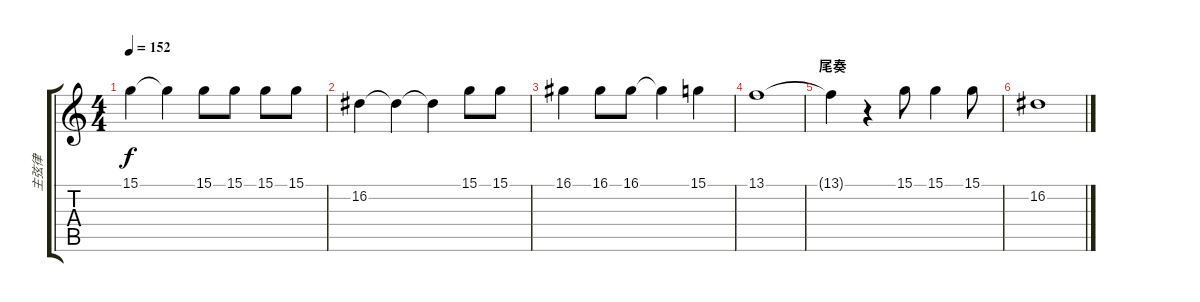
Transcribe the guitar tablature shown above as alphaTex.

\track ("主弦律" "主弦律") {instrument synthvoice}
\staff {score tabs}
\tuning (E4 B3 G3 D3 A2 E2) {hide}
\ts (4 4)
\tempo 152
\clef g2
\ks c
15.1{t}.4{dy f} 15.1{t}.4 15.1.8 15.1.8 15.1.8 15.1.8 |
16.2.4 16.2{t}.4 16.2{t}.4 15.1.8 15.1.8 |
16.1.4 16.1.8 16.1.8 16.1{t}.4 15.1.4 |
13.1.1 |
\section ("" "尾奏")
13.1{t}.4 r.4 15.1.8 15.1.4 15.1.8 |
16.2.1
